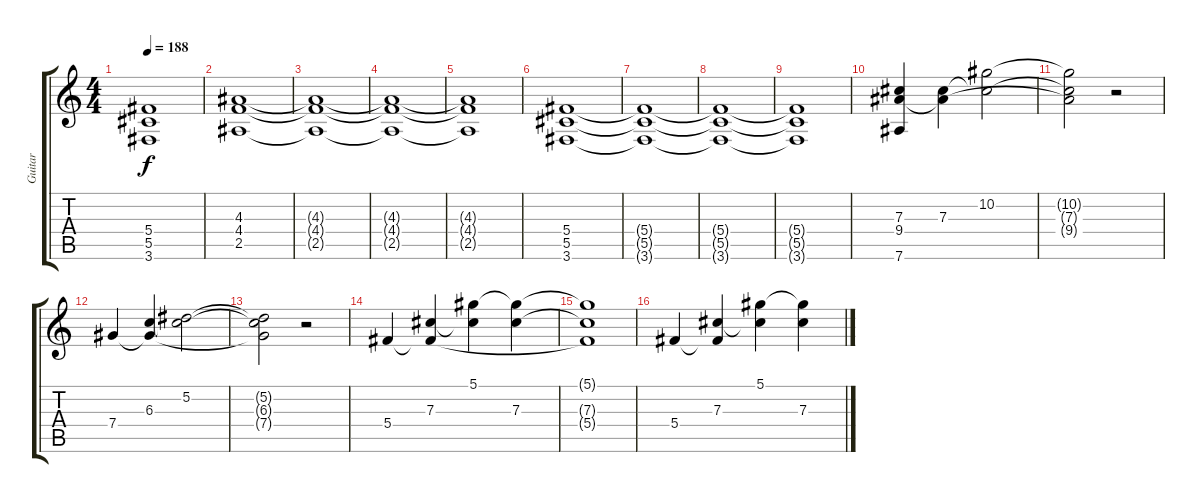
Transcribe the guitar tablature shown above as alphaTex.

\track ("Guitar" "Guitar") {instrument distortionguitar}
\staff {score tabs}
\tuning (Eb4 Bb3 Gb3 Db3 Ab2 Eb2) {hide}
\ts (4 4)
\tempo 188
\clef g2
\ks c
(5.4{t} 5.5{t} 3.6{t}).1{dy f} |
(4.3 4.4 2.5).1 |
(4.3{t} 4.4{t} 2.5{t}).1 |
(4.3{t} 4.4{t} 2.5{t}).1 |
(4.3{t} 4.4{t} 2.5{t}).1 |
(5.4 5.5 3.6).1 |
(5.4{t} 5.5{t} 3.6{t}).1 |
(5.4{t} 5.5{t} 3.6{t}).1 |
(5.4{t} 5.5{t} 3.6{t}).1 |
(7.3 9.4 7.6).4{instrument electricguitarclean} (7.3 9.4{t}).4 (10.2 7.3{t}).2 |
(10.2{t} 7.3{t} 9.4{t}).2 r.2 |
7.4.4 (6.3 7.4{t}).4 (5.2 6.3{t}).2 |
(5.2{t} 6.3{t} 7.4{t}).2 r.2 |
5.4.4 (7.3 5.4{t}).4 (5.1 7.3{t}).4 (5.1{t} 7.3).4 |
(5.1{t} 7.3{t} 5.4{t}).1 |
5.4.4 (7.3 5.4{t}).4 (5.1 7.3{t}).4 (5.1{t} 7.3).4
